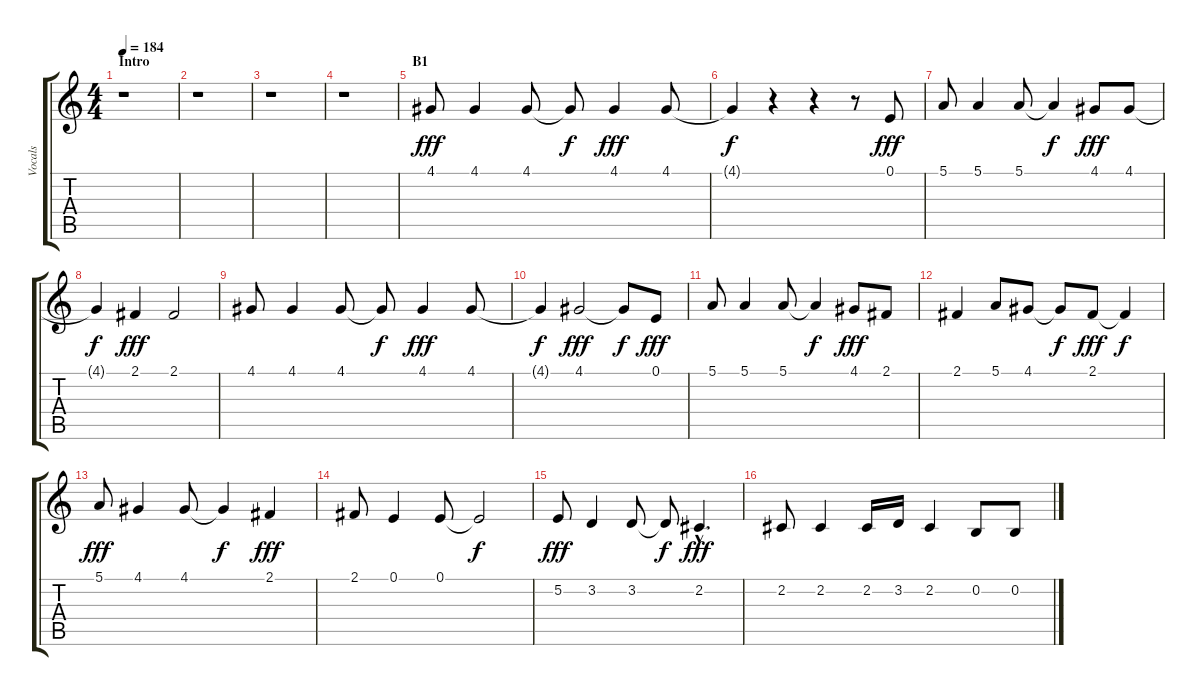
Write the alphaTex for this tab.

\track ("Vocals" "Vocals") {instrument lead6voice}
\staff {score tabs}
\tuning (E4 B3 G3 D3 A2 E2) {hide}
\ts (4 4)
\section ("" "Intro")
\tempo 184
\clef g2
\ks c
r.1{dy fff instrument lead6voice} |
r.1 |
r.1 |
r.1 |
\section ("" "B1")
4.1.8 4.1.4 4.1.8 4.1{t}.8{dy f} 4.1.4{dy fff} 4.1.8 |
4.1{t}.4{dy f} r.4 r.4 r.8 0.1.8{dy fff} |
5.1.8 5.1.4 5.1.8 5.1{t}.4{dy f} 4.1.8{dy fff} 4.1.8 |
4.1{t}.4{dy f} 2.1.4{dy fff} 2.1.2 |
4.1.8 4.1.4 4.1.8 4.1{t}.8{dy f} 4.1.4{dy fff} 4.1.8 |
4.1{t}.4{dy f} 4.1.2{dy fff} 4.1{t}.8{dy f} 0.1.8{dy fff} |
5.1.8 5.1.4 5.1.8 5.1{t}.4{dy f} 4.1.8{dy fff} 2.1.8 |
2.1.4 5.1.8 4.1.8 4.1{t}.8{dy f} 2.1.8{dy fff} 2.1{t}.4{dy f} |
5.1.8{dy fff} 4.1.4 4.1.8 4.1{t}.4{dy f} 2.1.4{dy fff} |
2.1.8 0.1.4 0.1.8 0.1{t}.2{dy f} |
5.2.8{dy fff} 3.2.4 3.2.8 3.2{t}.8{dy f} 2.2{hac}.4{d dy fff} |
2.2.8 2.2.4 2.2.16 3.2.16 2.2.4 0.2.8 0.2.8
